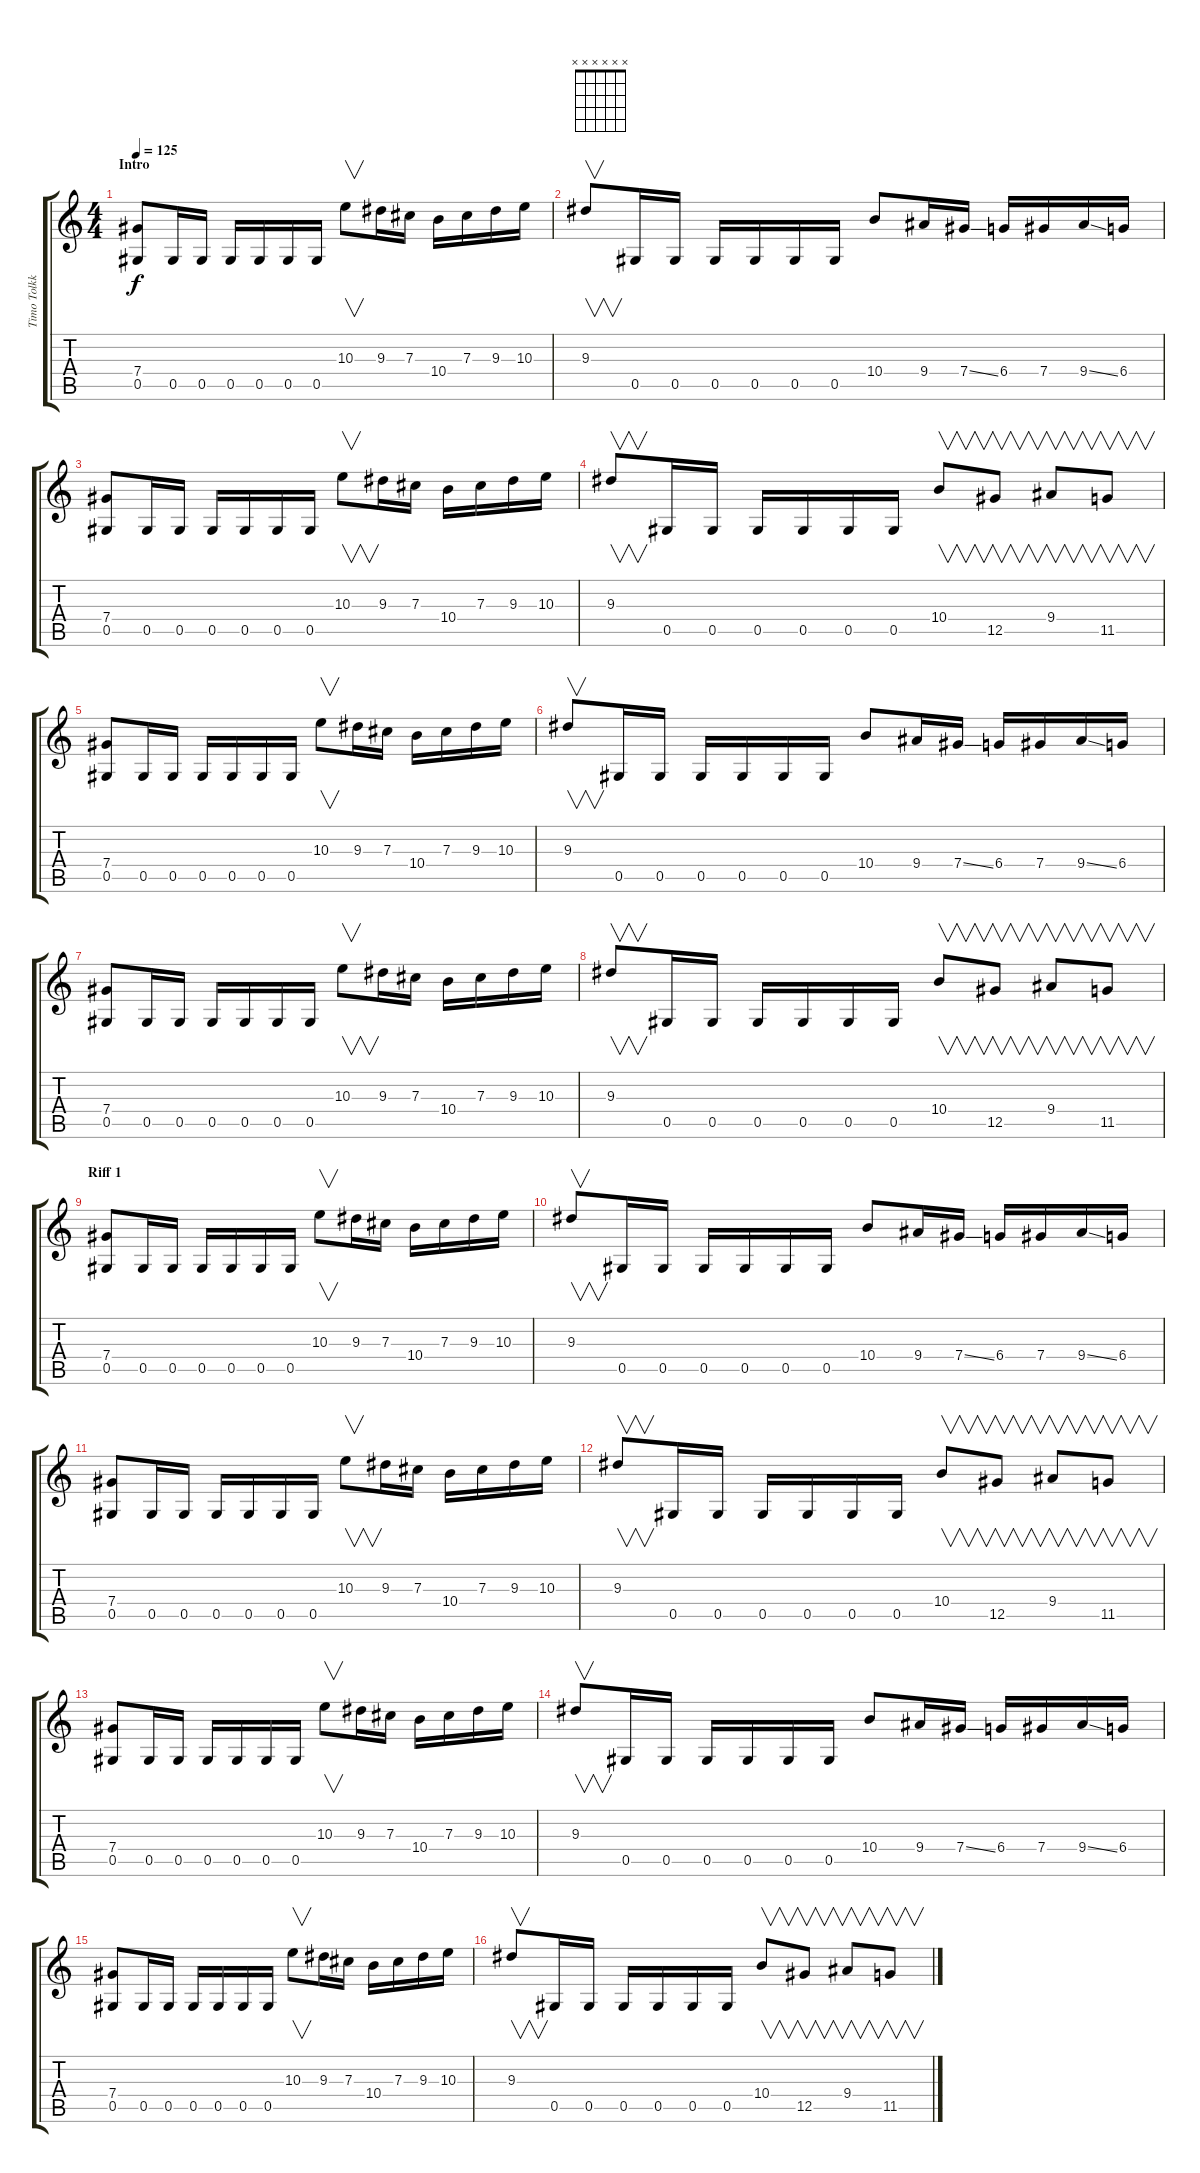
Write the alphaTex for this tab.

\track ("Timo Tolkki Gtr 2" "Timo Tolkk") {instrument overdrivenguitar}
\staff {score tabs}
\tuning (Eb4 Bb3 Gb3 Db3 Ab2 Eb2) {hide}
\chord ("" x x x x x x) {firstfret 0}
\ts (4 4)
\section ("" "Intro")
\tempo 125
\clef g2
\ks c
(7.4 0.5).8{ch "" dy f instrument overdrivenguitar} 0.5.16 0.5.16 0.5.16 0.5.16 0.5.16 0.5.16 10.3.8{v} 9.3.16 7.3.16 10.4.16 7.3.16 9.3.16 10.3.16 |
9.3.8{v} 0.5.16 0.5.16 0.5.16 0.5.16 0.5.16 0.5.16 10.4.8 9.4.16 7.4{ss}.16 6.4.16 7.4.16 9.4{ss}.16 6.4.16 |
(7.4 0.5).8 0.5.16 0.5.16 0.5.16 0.5.16 0.5.16 0.5.16 10.3.8{v} 9.3.16 7.3.16 10.4.16 7.3.16 9.3.16 10.3.16 |
9.3.8{v} 0.5.16 0.5.16 0.5.16 0.5.16 0.5.16 0.5.16 10.4.8{v} 12.5.8{v} 9.4.8{v} 11.5.8{v} |
(7.4 0.5).8 0.5.16 0.5.16 0.5.16 0.5.16 0.5.16 0.5.16 10.3.8{v} 9.3.16 7.3.16 10.4.16 7.3.16 9.3.16 10.3.16 |
9.3.8{v} 0.5.16 0.5.16 0.5.16 0.5.16 0.5.16 0.5.16 10.4.8 9.4.16 7.4{ss}.16 6.4.16 7.4.16 9.4{ss}.16 6.4.16 |
(7.4 0.5).8 0.5.16 0.5.16 0.5.16 0.5.16 0.5.16 0.5.16 10.3.8{v} 9.3.16 7.3.16 10.4.16 7.3.16 9.3.16 10.3.16 |
9.3.8{v} 0.5.16 0.5.16 0.5.16 0.5.16 0.5.16 0.5.16 10.4.8{v} 12.5.8{v} 9.4.8{v} 11.5.8{v} |
\section ("" "Riff 1")
(7.4 0.5).8 0.5.16 0.5.16 0.5.16 0.5.16 0.5.16 0.5.16 10.3.8{v} 9.3.16 7.3.16 10.4.16 7.3.16 9.3.16 10.3.16 |
9.3.8{v} 0.5.16 0.5.16 0.5.16 0.5.16 0.5.16 0.5.16 10.4.8 9.4.16 7.4{ss}.16 6.4.16 7.4.16 9.4{ss}.16 6.4.16 |
(7.4 0.5).8 0.5.16 0.5.16 0.5.16 0.5.16 0.5.16 0.5.16 10.3.8{v} 9.3.16 7.3.16 10.4.16 7.3.16 9.3.16 10.3.16 |
9.3.8{v} 0.5.16 0.5.16 0.5.16 0.5.16 0.5.16 0.5.16 10.4.8{v} 12.5.8{v} 9.4.8{v} 11.5.8{v} |
(7.4 0.5).8 0.5.16 0.5.16 0.5.16 0.5.16 0.5.16 0.5.16 10.3.8{v} 9.3.16 7.3.16 10.4.16 7.3.16 9.3.16 10.3.16 |
9.3.8{v} 0.5.16 0.5.16 0.5.16 0.5.16 0.5.16 0.5.16 10.4.8 9.4.16 7.4{ss}.16 6.4.16 7.4.16 9.4{ss}.16 6.4.16 |
(7.4 0.5).8 0.5.16 0.5.16 0.5.16 0.5.16 0.5.16 0.5.16 10.3.8{v} 9.3.16 7.3.16 10.4.16 7.3.16 9.3.16 10.3.16 |
9.3.8{v} 0.5.16 0.5.16 0.5.16 0.5.16 0.5.16 0.5.16 10.4.8{v} 12.5.8{v} 9.4.8{v} 11.5.8{v}
